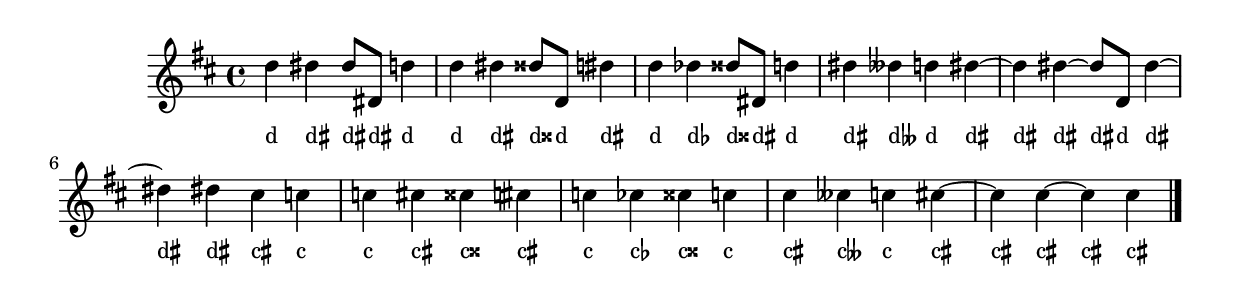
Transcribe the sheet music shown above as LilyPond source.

\version "2.1.25"

\header{
texidoc="
This shows how accidentals are handled.
"
}

#(define  (lo-octave p)
  (let* ((a (ly:pitch-alteration p))
         (n (ly:pitch-notename p)))
    (ly:make-pitch -1 n a)))

#(define (no-octaves music)
  (let* ((es (ly:get-mus-property music 'elements))
         (e (ly:get-mus-property music 'element))
         (p (ly:get-mus-property music 'pitch)))

    (if (pair? es)
        (ly:set-mus-property!
         music 'elements
         (map no-octaves es)))

    (if (ly:music? e)
        (ly:set-mus-property!
         music 'element
         (no-octaves e)))

    (if (ly:pitch? p)
        (begin
          (set! p (lo-octave p))
          (ly:set-mus-property! music 'pitch p)))


    music))


mel = \notes { \key d \major \time 4/4
 d4  dis dis8 dis, d4 | d dis disis8 d, dis4 | d des disis8 dis, d4 | dis deses d dis ~ | dis dis ~ dis8 d, dis4 ~ | \break
 dis dis cis c | c cis cisis cis | c ces cisis c | cis ceses c cis ~ | cis cis ~ cis cis \bar "|."  | \break
}

\score { \notes
 <<
  \context Staff \transpose c c'' \mel
  \context NoteNames  \apply #no-octaves \mel
 >>
}

